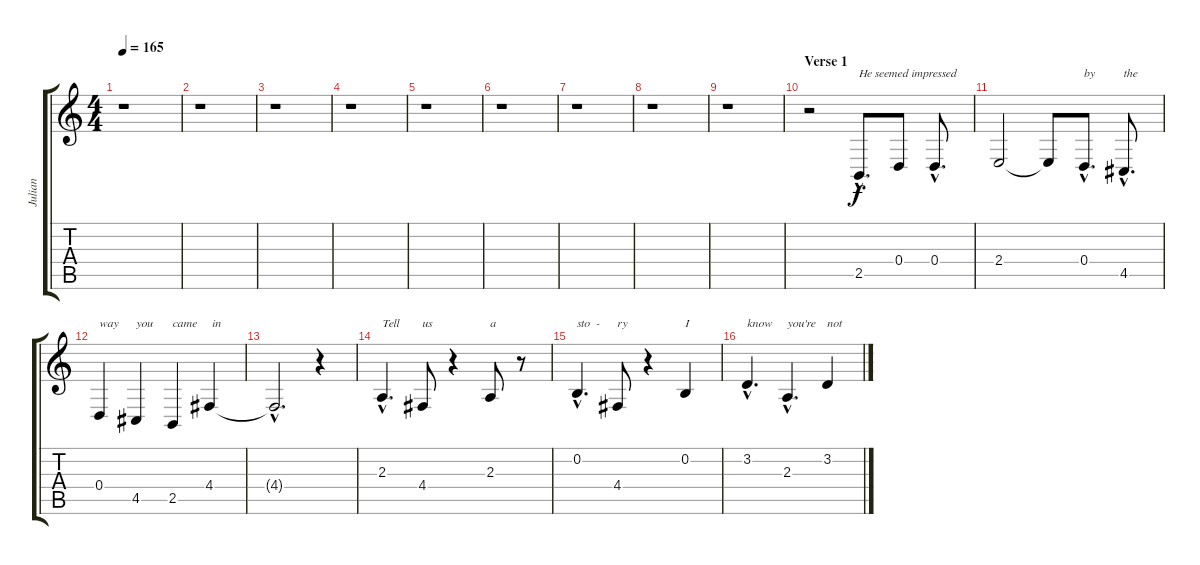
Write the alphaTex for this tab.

\track ("Julian" "Julian") {instrument tenorsax}
\staff {score tabs}
\tuning (E4 B3 G3 D3 A2 E2) {hide}
\ts (4 4)
\tempo 165
\clef g2
\ks c
r.1{dy f} |
r.1 |
r.1 |
r.1 |
r.1 |
r.1 |
r.1 |
r.1 |
r.1 |
\section ("" "Verse 1")
r.2 2.5{hac}.8{d txt "He seemed impressed "} 0.4.8 0.4{hac}.8{d} |
2.4.2 2.4{t}.8 0.4{hac}.8{d txt "by"} 4.5{hac}.8{d txt "the"} |
0.4.4{txt "way"} 4.5.4{txt "you"} 2.5.4{txt "came"} 4.4.4{txt " in"} |
4.4{hac t}.2{d} r.4 |
2.3{hac}.4{d txt "Tell"} 4.4.8{txt "us"} r.4 2.3.8{txt "a"} r.8 |
0.2{hac}.4{d txt "sto  -"} 4.4.8{txt "ry"} r.4 0.2.4{txt "I"} |
3.2{hac}.4{d txt "know"} 2.3{hac}.4{d txt "you're"} 3.2.4{txt "not"}
